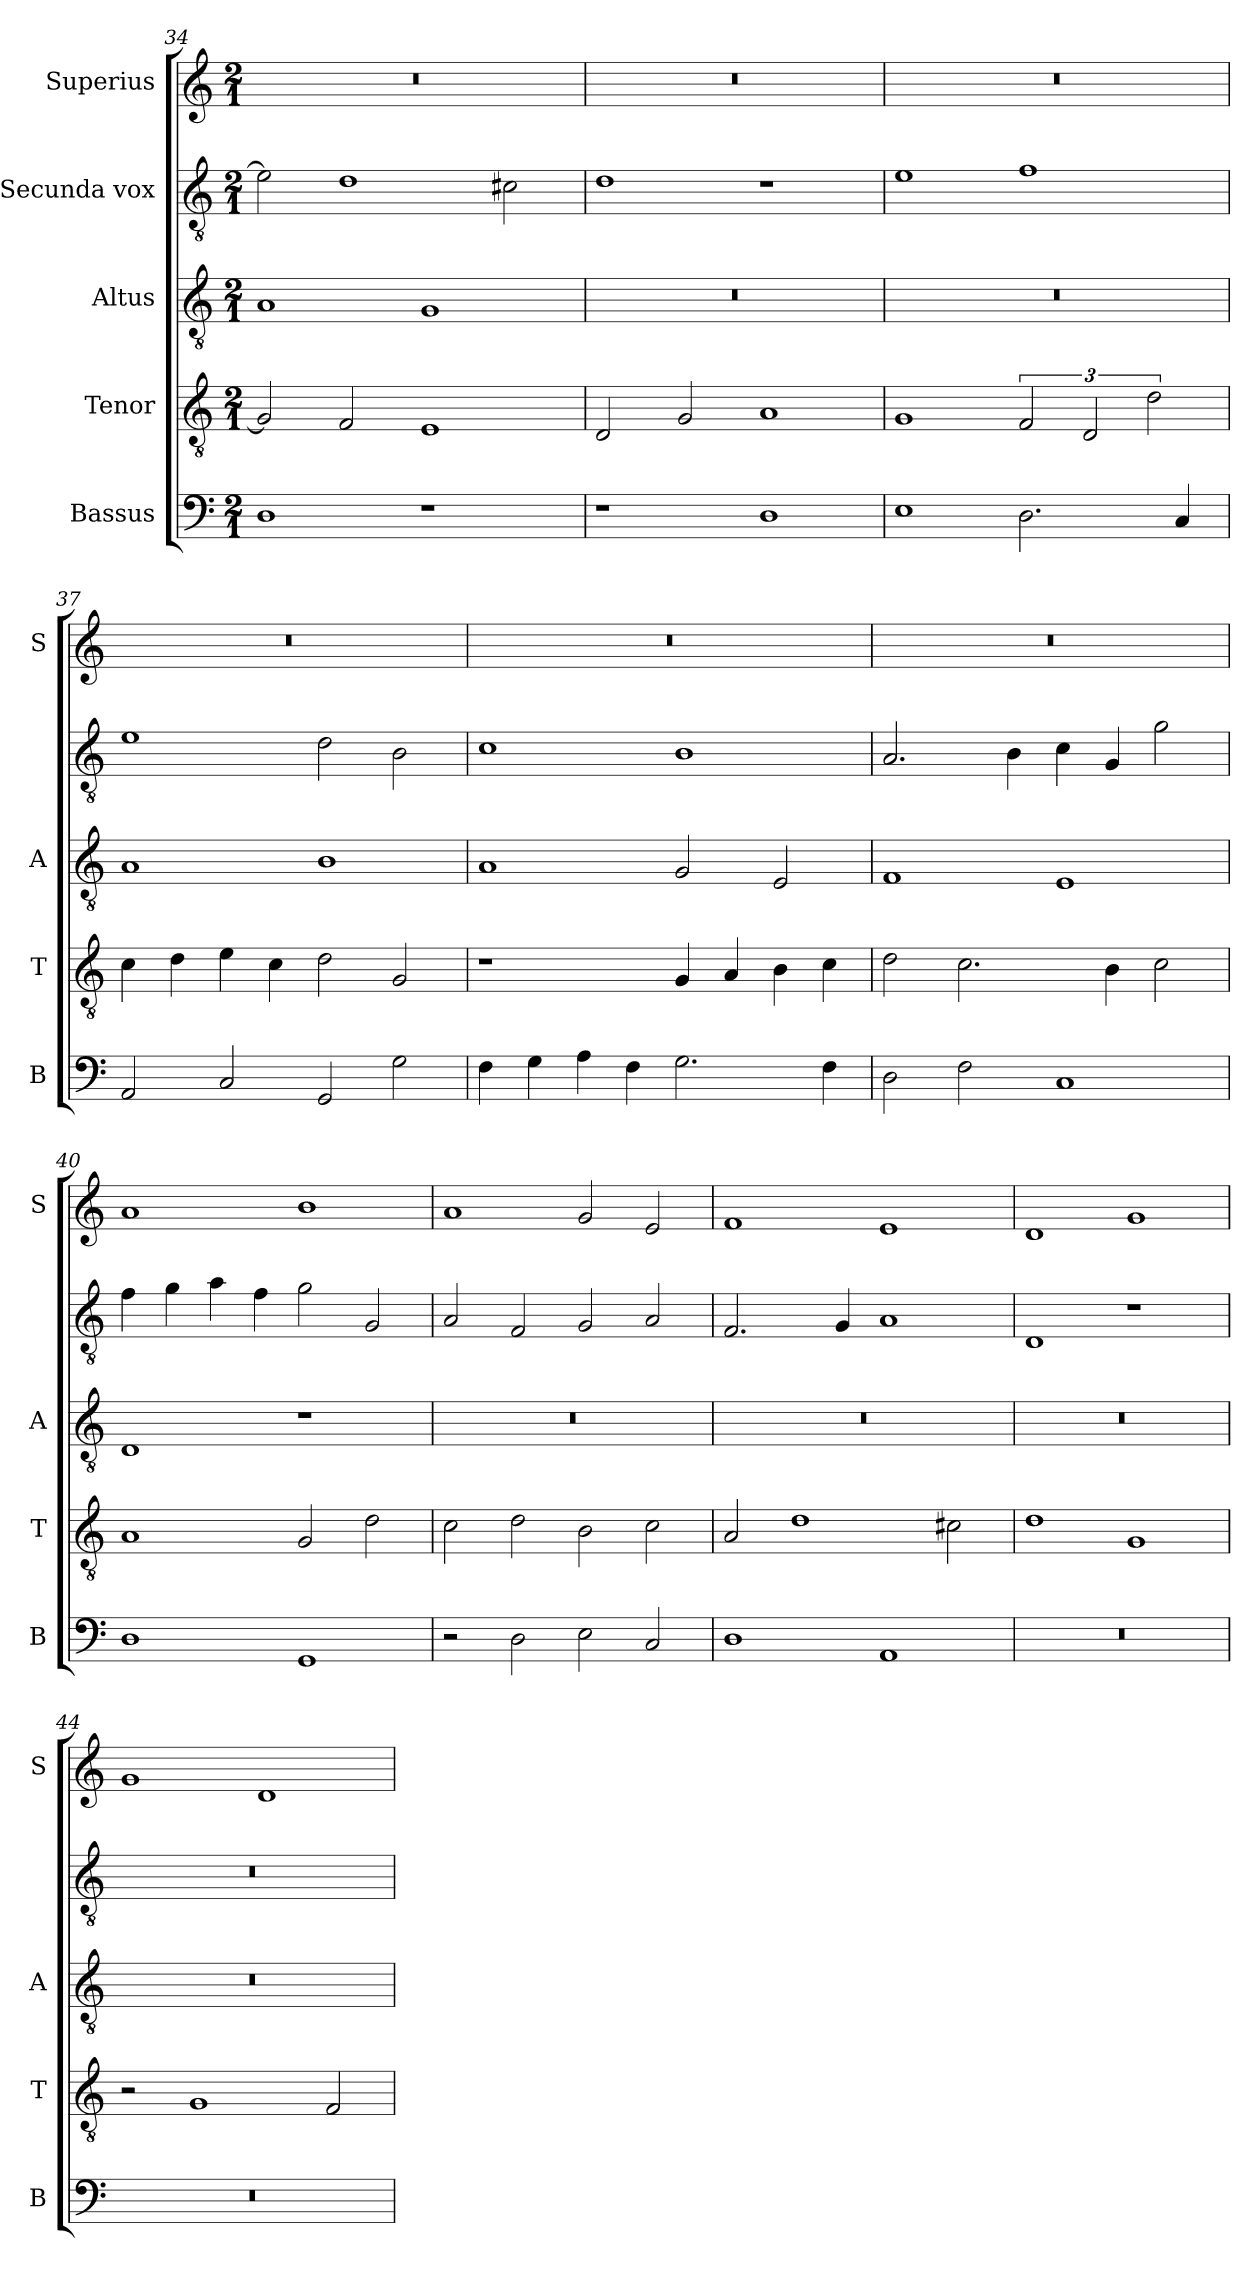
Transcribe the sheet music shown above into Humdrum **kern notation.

**kern	**kern	**kern	**kern	**kern
*part5	*part4	*part3	*part2	*part1
*staff5	*staff4	*staff3	*staff2	*staff1
*I"Bassus	*I"Tenor	*I"Altus	*I"Secunda vox	*I"Superius
*I'B	*I'T	*I'A	*	*I'S
*clefF4	*clefGv2	*clefGv2	*clefGv2	*clefG2
*k[]	*k[]	*k[]	*k[]	*k[]
*M2/1	*M2/1	*M2/1	*M2/1	*M2/1
=34	=34	=34	=34	=34
1D	2G/]	1A	2e\]	0r
.	2F/	.	1d	.
1r	1E	1G	.	.
.	.	.	2c#X\	.
=35	=35	=35	=35	=35
1r	2D/	0r	1d	0r
.	2G/	.	.	.
1D	1A	.	1r	.
=36	=36	=36	=36	=36
1E	1G	0r	1e	0r
2.D\	3F/	.	1f	.
.	3D/	.	.	.
.	3d\	.	.	.
4C/	.	.	.	.
=37	=37	=37	=37	=37
2AA/	4c\	1A	1e	0r
.	4d\	.	.	.
2C/	4e\	.	.	.
.	4c\	.	.	.
2GG/	2d\	1B	2d\	.
2G\	2G/	.	2B\	.
=38	=38	=38	=38	=38
4F\	1r	1A	1c	0r
4G\	.	.	.	.
4A\	.	.	.	.
4F\	.	.	.	.
2.G\	4G/	2G/	1B	.
.	4A/	.	.	.
.	4B\	2E/	.	.
4F\	4c\	.	.	.
=39	=39	=39	=39	=39
2D\	2d\	1F	2.A/	0r
2F\	2.c\	.	.	.
.	.	.	4B\	.
1C	.	1E	4c\	.
.	4B\	.	4G/	.
.	2c\	.	2g\	.
=40	=40	=40	=40	=40
1D	1A	1D	4f\	1a
.	.	.	4g\	.
.	.	.	4a\	.
.	.	.	4f\	.
1GG	2G/	1r	2g\	1b
.	2d\	.	2G/	.
=41	=41	=41	=41	=41
2r	2c\	0r	2A/	1a
2D\	2d\	.	2F/	.
2E\	2B\	.	2G/	2g/
2C/	2c\	.	2A/	2e/
=42	=42	=42	=42	=42
1D	2A/	0r	2.F/	1f
.	1d	.	.	.
.	.	.	4G/	.
1AA	.	.	1A	1e
.	2c#X\	.	.	.
=43	=43	=43	=43	=43
0r	1d	0r	1D	1d
.	1G	.	1r	1g
=44	=44	=44	=44	=44
0r	2r	0r	0r	1g
.	1G	.	.	.
.	.	.	.	1d
.	2F/	.	.	.
=	=	=	=	=
*-	*-	*-	*-	*-
